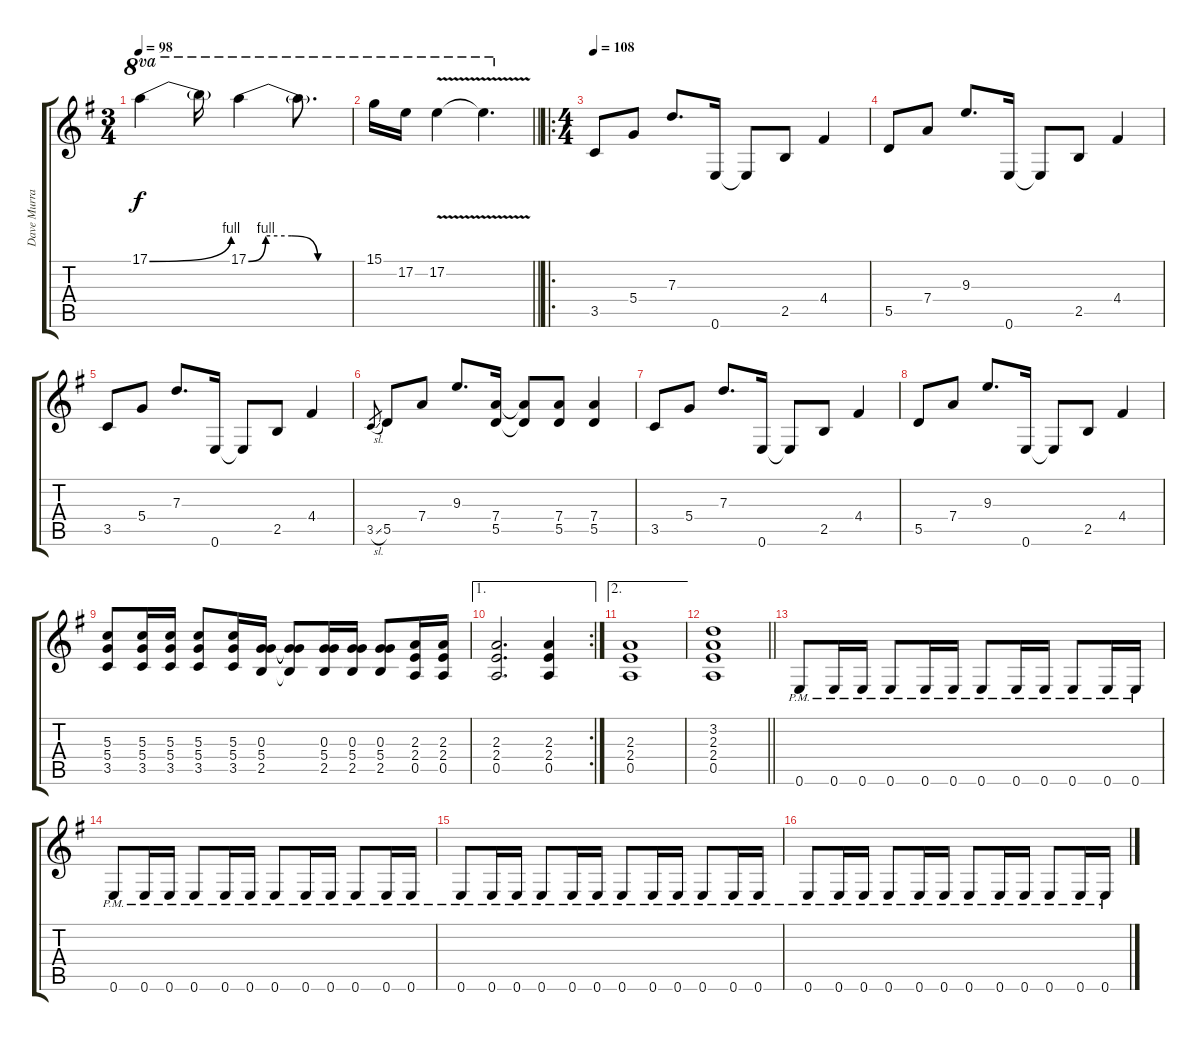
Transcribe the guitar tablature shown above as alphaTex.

\track ("Dave Murray" "Dave Murra") {instrument distortionguitar}
\staff {score tabs}
\tuning (E4 B3 G3 D3 A2 E2) {hide}
\ts (3 4)
\tempo 98
\clef g2
\ks g
17.1{be (bend 0 0 60 4)}.4{ot 8va dy f} 17.1{t}.16{ot 8va} 17.1{be (custom 0 0 10 4 25 4 40 0 60 0)}.4{ot 8va} 17.1{t}.8{d ot 8va} |
\barLineRight lightlight
15.1.16{ot 8va} 17.2.16{ot 8va} 17.2{v}.4{ot 8va} 17.2{v t}.4{d ot 8va} |
\ro
\ts (4 4)
\tempo 108
3.5.8 5.4.8 7.3.8{d} 0.6.16 0.6{t}.8 2.5.8 4.4.4 |
5.5.8 7.4.8 9.3.8{d} 0.6.16 0.6{t}.8 2.5.8 4.4.4 |
3.5.8 5.4.8 7.3.8{d} 0.6.16 0.6{t}.8 2.5.8 4.4.4 |
3.5{sl}.8{gr} 5.5.8 7.4.8 9.3.8{d} (7.4 5.5).16 (7.4{t} 5.5{t}).8 (7.4 5.5).8 (7.4 5.5).4 |
3.5.8 5.4.8 7.3.8{d} 0.6.16 0.6{t}.8 2.5.8 4.4.4 |
5.5.8 7.4.8 9.3.8{d} 0.6.16 0.6{t}.8 2.5.8 4.4.4 |
(5.3 5.4 3.5).8 (5.3 5.4 3.5).16 (5.3 5.4 3.5).16 (5.3 5.4 3.5).8 (5.3 5.4 3.5).16 (0.3 5.4 2.5).16 (0.3{t} 5.4{t} 2.5{t}).8 (0.3 5.4 2.5).16 (0.3 5.4 2.5).16 (0.3 5.4 2.5).8 (2.3 2.4 0.5).16 (2.3 2.4 0.5).16 |
\ae 1
\rc 2
(2.3 2.4 0.5).2{d} (2.3 2.4 0.5).4 |
\ae 2
(2.3 2.4 0.5).1 |
\barLineRight lightlight
(3.2 2.3 2.4 0.5).1 |
0.6{pm}.8{instrument distortionguitar} 0.6{pm}.16 0.6{pm}.16 0.6{pm}.8 0.6{pm}.16 0.6{pm}.16 0.6{pm}.8 0.6{pm}.16 0.6{pm}.16 0.6{pm}.8 0.6{pm}.16 0.6{pm}.16 |
0.6{pm}.8 0.6{pm}.16 0.6{pm}.16 0.6{pm}.8 0.6{pm}.16 0.6{pm}.16 0.6{pm}.8 0.6{pm}.16 0.6{pm}.16 0.6{pm}.8 0.6{pm}.16 0.6{pm}.16 |
0.6{pm}.8 0.6{pm}.16 0.6{pm}.16 0.6{pm}.8 0.6{pm}.16 0.6{pm}.16 0.6{pm}.8 0.6{pm}.16 0.6{pm}.16 0.6{pm}.8 0.6{pm}.16 0.6{pm}.16 |
0.6{pm}.8 0.6{pm}.16 0.6{pm}.16 0.6{pm}.8 0.6{pm}.16 0.6{pm}.16 0.6{pm}.8 0.6{pm}.16 0.6{pm}.16 0.6{pm}.8 0.6{pm}.16 0.6{pm}.16
